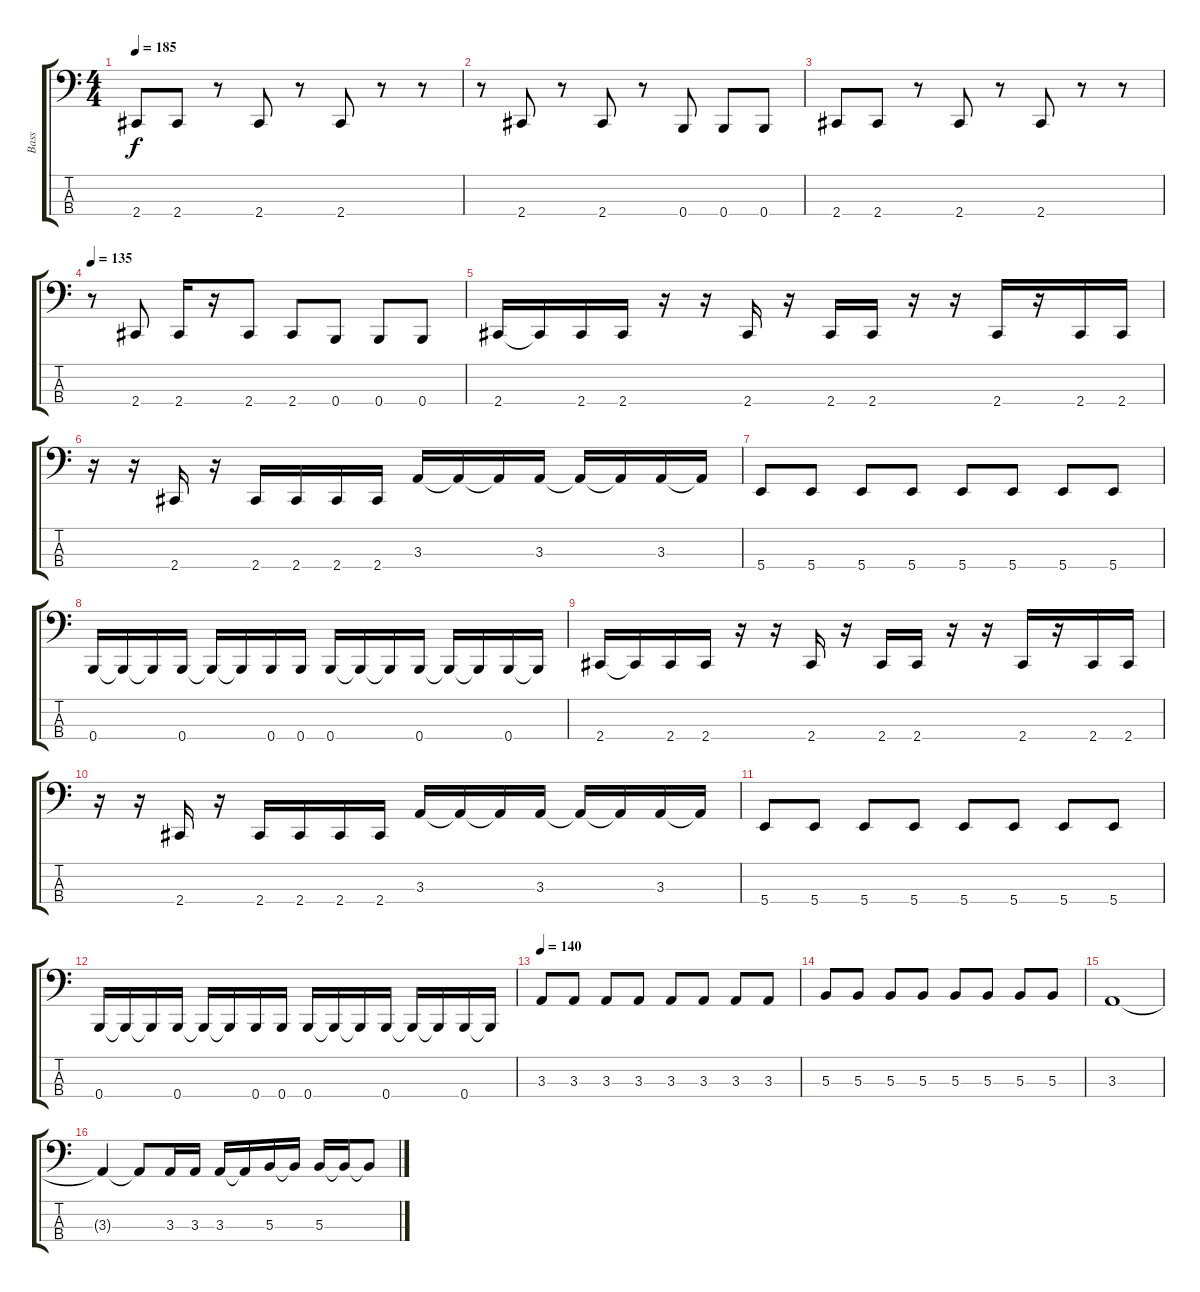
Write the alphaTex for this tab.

\track ("Bass" "Bass") {instrument electricbassfinger}
\staff {score tabs}
\tuning (Db2 B1 Gb1 B0) {hide}
\ts (4 4)
\tempo 185
\clef f4
\ks c
2.4.8{dy f} 2.4.8 r.8 2.4.8 r.8 2.4.8 r.8 r.8 |
r.8 2.4.8 r.8 2.4.8 r.8 0.4.8 0.4.8 0.4.8 |
2.4.8 2.4.8 r.8 2.4.8 r.8 2.4.8 r.8 r.8 |
\tempo 135
r.8 2.4.8 2.4.16 r.16 2.4.8 2.4.8 0.4.8 0.4.8 0.4.8 |
2.4.16 2.4{t}.16 2.4.16 2.4.16 r.16 r.16 2.4.16 r.16 2.4.16 2.4.16 r.16 r.16 2.4.16 r.16 2.4.16 2.4.16 |
r.16 r.16 2.4.16 r.16 2.4.16 2.4.16 2.4.16 2.4.16 3.3.16 3.3{t}.16 3.3{t}.16 3.3.16 3.3{t}.16 3.3{t}.16 3.3.16 3.3{t}.16 |
5.4.8 5.4.8 5.4.8 5.4.8 5.4.8 5.4.8 5.4.8 5.4.8 |
0.4.16 0.4{t}.16 0.4{t}.16 0.4.16 0.4{t}.16 0.4{t}.16 0.4.16 0.4.16 0.4.16 0.4{t}.16 0.4{t}.16 0.4.16 0.4{t}.16 0.4{t}.16 0.4.16 0.4{t}.16 |
2.4.16 2.4{t}.16 2.4.16 2.4.16 r.16 r.16 2.4.16 r.16 2.4.16 2.4.16 r.16 r.16 2.4.16 r.16 2.4.16 2.4.16 |
r.16 r.16 2.4.16 r.16 2.4.16 2.4.16 2.4.16 2.4.16 3.3.16 3.3{t}.16 3.3{t}.16 3.3.16 3.3{t}.16 3.3{t}.16 3.3.16 3.3{t}.16 |
5.4.8 5.4.8 5.4.8 5.4.8 5.4.8 5.4.8 5.4.8 5.4.8 |
0.4.16 0.4{t}.16 0.4{t}.16 0.4.16 0.4{t}.16 0.4{t}.16 0.4.16 0.4.16 0.4.16 0.4{t}.16 0.4{t}.16 0.4.16 0.4{t}.16 0.4{t}.16 0.4.16 0.4{t}.16 |
\tempo 140
3.3.8 3.3.8 3.3.8 3.3.8 3.3.8 3.3.8 3.3.8 3.3.8 |
5.3.8 5.3.8 5.3.8 5.3.8 5.3.8 5.3.8 5.3.8 5.3.8 |
3.3.1 |
3.3{t}.4 3.3{t}.8 3.3.16 3.3.16 3.3.16 3.3{t}.16 5.3.16 5.3{t}.16 5.3.16 5.3{t}.16 5.3{t}.8
